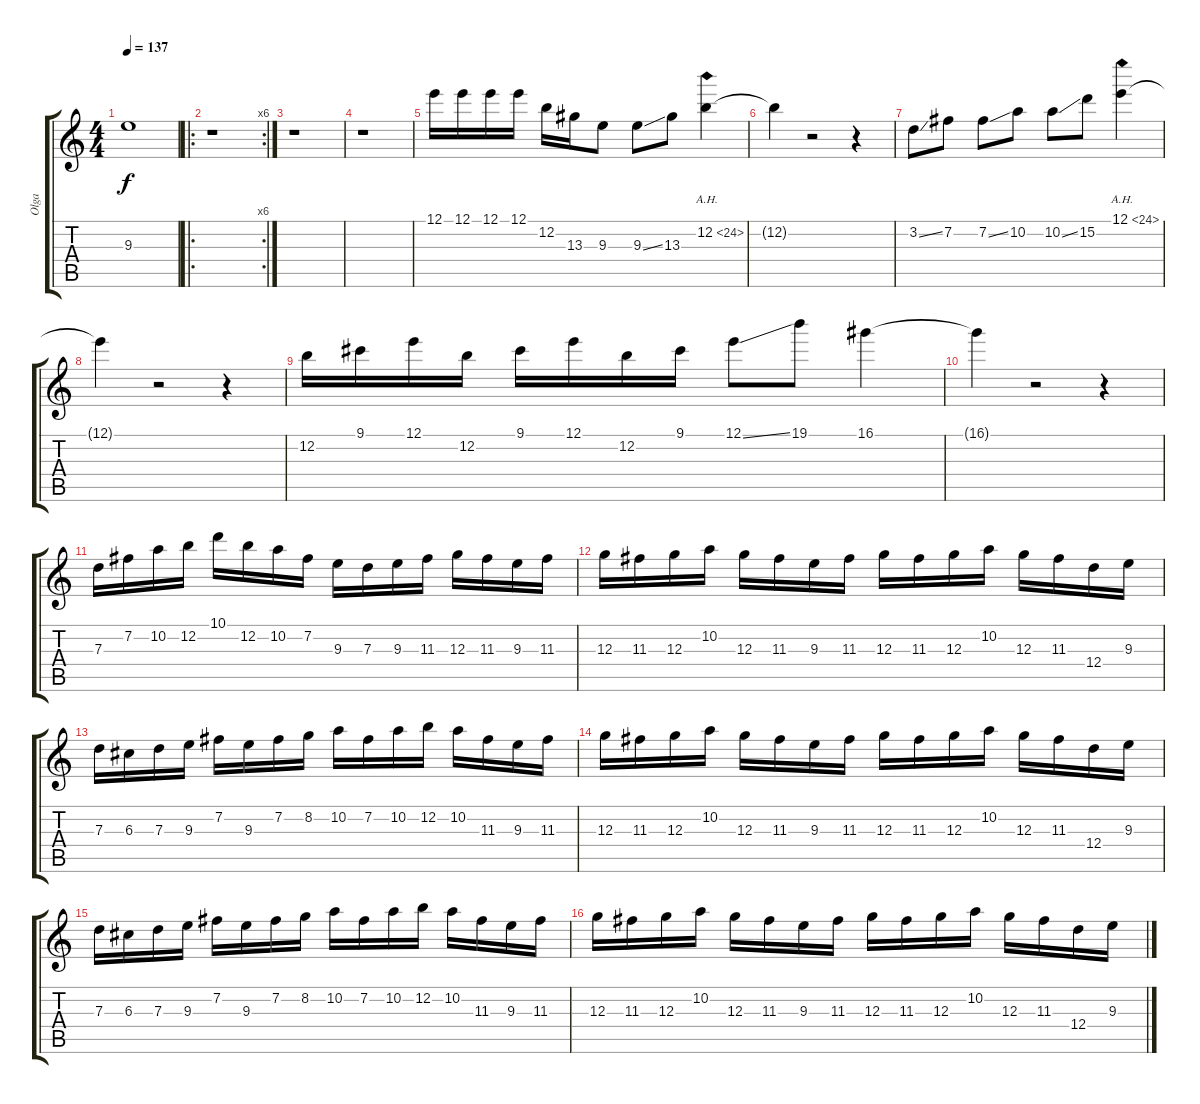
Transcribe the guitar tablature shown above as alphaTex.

\track ("Olga" "Olga") {instrument distortionguitar}
\staff {score tabs}
\tuning (E4 B3 G3 D3 A2 E2) {hide}
\ts (4 4)
\tempo 137
\clef g2
\ks c
9.3{t}.1{dy f} |
\ro
\rc 6
r.1 |
r.1 |
r.1 |
12.1.16{volume 16} 12.1.16 12.1.16 12.1.16 12.2.16 13.3.16 9.3.8 9.3{ss}.8 13.3.8 12.2{ah 12}.4 |
12.2{t}.4 r.2 r.4 |
3.2{ss}.8 7.2.8 7.2{ss}.8 10.2.8 10.2{ss}.8 15.2.8 12.1{ah 12}.4 |
12.1{t}.4 r.2 r.4 |
12.2.16 9.1.16 12.1.16 12.2.16 9.1.16 12.1.16 12.2.16 9.1.16 12.1{ss}.8 19.1.8 16.1.4 |
16.1{t}.4 r.2 r.4 |
7.3.16{volume 16} 7.2.16 10.2.16 12.2.16 10.1.16 12.2.16 10.2.16 7.2.16 9.3.16 7.3.16 9.3.16 11.3.16 12.3.16 11.3.16 9.3.16 11.3.16 |
12.3.16 11.3.16 12.3.16 10.2.16 12.3.16 11.3.16 9.3.16 11.3.16 12.3.16 11.3.16 12.3.16 10.2.16 12.3.16 11.3.16 12.4.16 9.3.16 |
7.3.16 6.3.16 7.3.16 9.3.16 7.2.16 9.3.16 7.2.16 8.2.16 10.2.16 7.2.16 10.2.16 12.2.16 10.2.16 11.3.16 9.3.16 11.3.16 |
12.3.16 11.3.16 12.3.16 10.2.16 12.3.16 11.3.16 9.3.16 11.3.16 12.3.16 11.3.16 12.3.16 10.2.16 12.3.16 11.3.16 12.4.16 9.3.16 |
7.3.16 6.3.16 7.3.16 9.3.16 7.2.16 9.3.16 7.2.16 8.2.16 10.2.16 7.2.16 10.2.16 12.2.16 10.2.16 11.3.16 9.3.16 11.3.16 |
12.3.16 11.3.16 12.3.16 10.2.16 12.3.16 11.3.16 9.3.16 11.3.16 12.3.16 11.3.16 12.3.16 10.2.16 12.3.16 11.3.16 12.4.16 9.3.16
